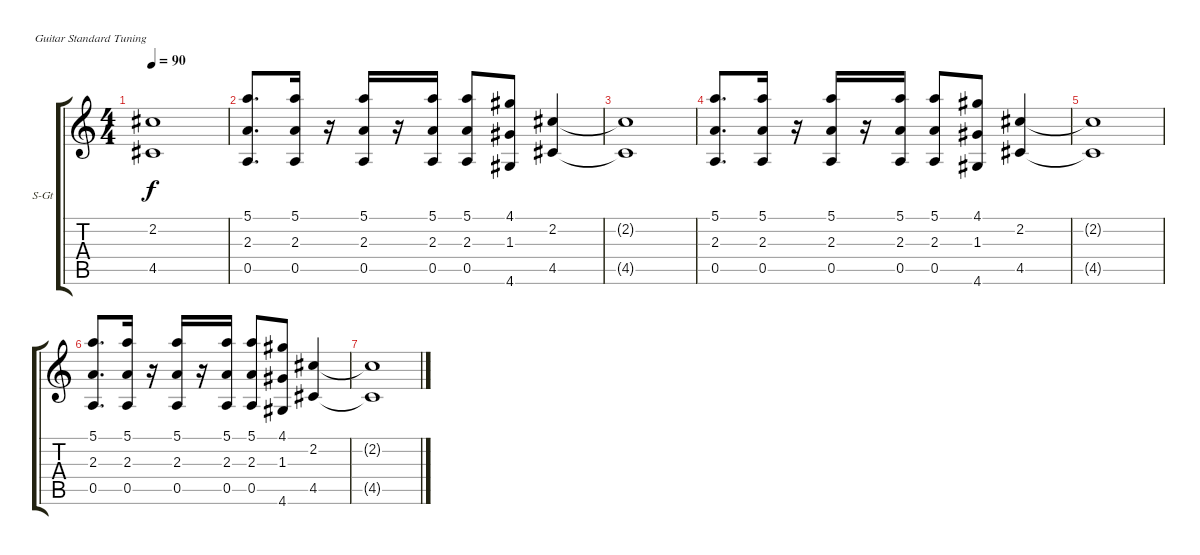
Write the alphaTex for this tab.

\bracketExtendMode groupsimilarinstruments
\firstSystemTrackNameOrientation horizontal
\otherSystemsTrackNameOrientation horizontal
\track ("Synth 2" "S-Gt") {multiBarRest instrument xylophone}
\staff {score tabs}
\tuning (E4 B3 G3 D3 A2 E2)
\displaytranspose 12
\ts (4 4)
\tempo 90
\clef g2
\ks c
(2.2{t} 4.5{t}).1{dy f} |
(5.1 2.3 0.5).8{d} (5.1 2.3 0.5).16 r.16 (5.1 2.3 0.5).16 r.16 (5.1 2.3 0.5).16 (5.1 2.3 0.5).8 (4.1 1.3 4.6).8 (2.2 4.5).4 |
(2.2{t} 4.5{t}).1 |
(5.1 2.3 0.5).8{d} (5.1 2.3 0.5).16 r.16 (5.1 2.3 0.5).16 r.16 (5.1 2.3 0.5).16 (5.1 2.3 0.5).8 (4.1 1.3 4.6).8 (2.2 4.5).4 |
(2.2{t} 4.5{t}).1 |
(5.1 2.3 0.5).8{d} (5.1 2.3 0.5).16 r.16 (5.1 2.3 0.5).16 r.16 (5.1 2.3 0.5).16 (5.1 2.3 0.5).8 (4.1 1.3 4.6).8 (2.2 4.5).4 |
(2.2{t} 4.5{t}).1
